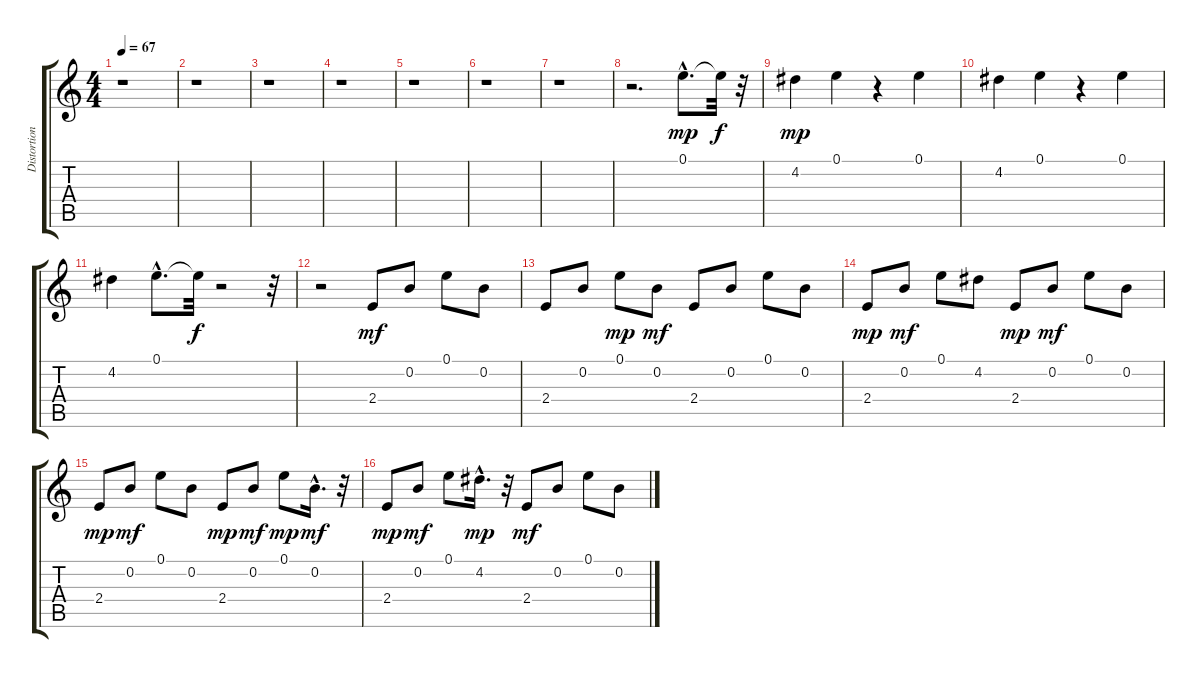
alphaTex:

\track ("Distortion guit" "Distortion") {instrument distortionguitar}
\staff {score tabs}
\tuning (E4 B3 G3 D3 A2 E2) {hide}
\ts (4 4)
\tempo 67
\clef g2
\ks c
r.1{dy mp} |
r.1 |
r.1 |
r.1 |
r.1 |
r.1 |
r.1 |
r.2{d} 0.1{hac}.8{d} 0.1{t}.32{dy f} r.32 |
4.2.4{dy mp} 0.1.4 r.4 0.1.4 |
4.2.4 0.1.4 r.4 0.1.4 |
4.2.4 0.1{hac}.8{d} 0.1{t}.32{dy f} r.2 r.32 |
r.2 2.4.8{dy mf} 0.2.8 0.1.8 0.2.8 |
2.4.8 0.2.8 0.1.8{dy mp} 0.2.8{dy mf} 2.4.8 0.2.8 0.1.8 0.2.8 |
2.4.8{dy mp} 0.2.8{dy mf} 0.1.8 4.2.8 2.4.8{dy mp} 0.2.8{dy mf} 0.1.8 0.2.8 |
2.4.8{dy mp} 0.2.8{dy mf} 0.1.8 0.2.8 2.4.8{dy mp} 0.2.8{dy mf} 0.1.8{dy mp} 0.2{hac}.16{d dy mf} r.32 |
2.4.8{dy mp} 0.2.8{dy mf} 0.1.8 4.2{hac}.16{d dy mp} r.32 2.4.8{dy mf} 0.2.8 0.1.8 0.2.8
